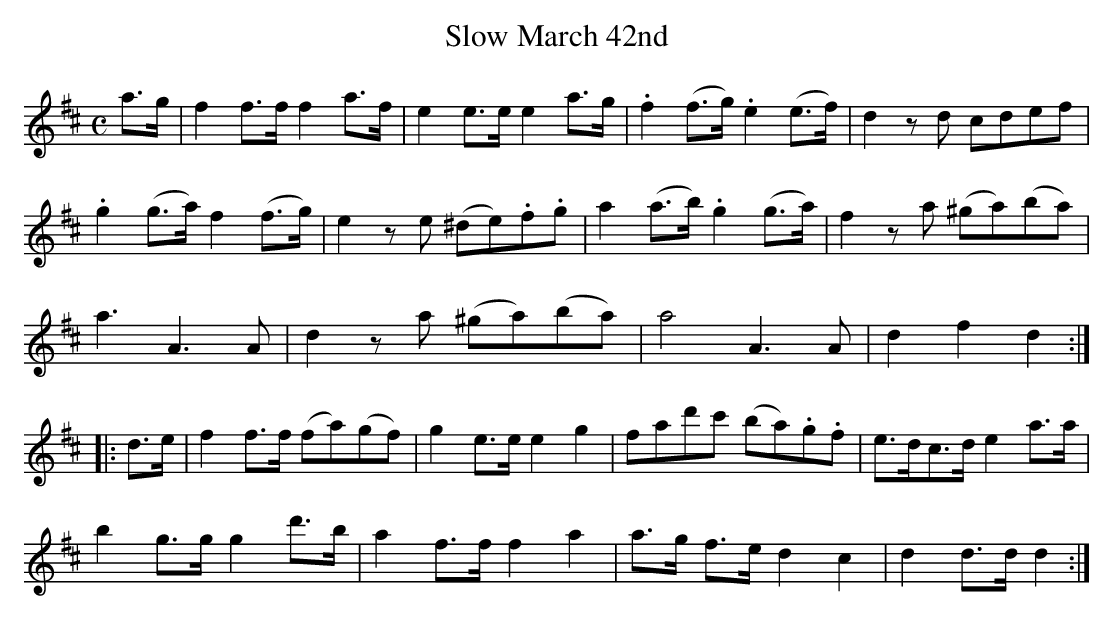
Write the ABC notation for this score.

X:1
T:Slow March 42nd
M:C
L:1/8
K:D
a>g | f2 f>f f2 a>f | e2 e>e e2 a>g | .f2 (f>g) .e2 (e>f) | d2 zd cdef |
.g2 (g>a) f2 (f>g) | e2 ze (^de).f.g | a2 (a>b) .g2 (g>a) | f2 za (^ga)(ba) |
a3 A3A | d2 za (^ga)(ba) | a4 A3A | d2f2d2 :|
|: d>e | f2 f>f (fa)(gf) | g2 e>e e2g2 | fad'c' (ba).g.f  | e>dc>d e2 a>a |
b2 g>g g2 d'>b | a2 f>f f2a2 | a>g f>e d2c2 | d2 d>d d2 :|]
